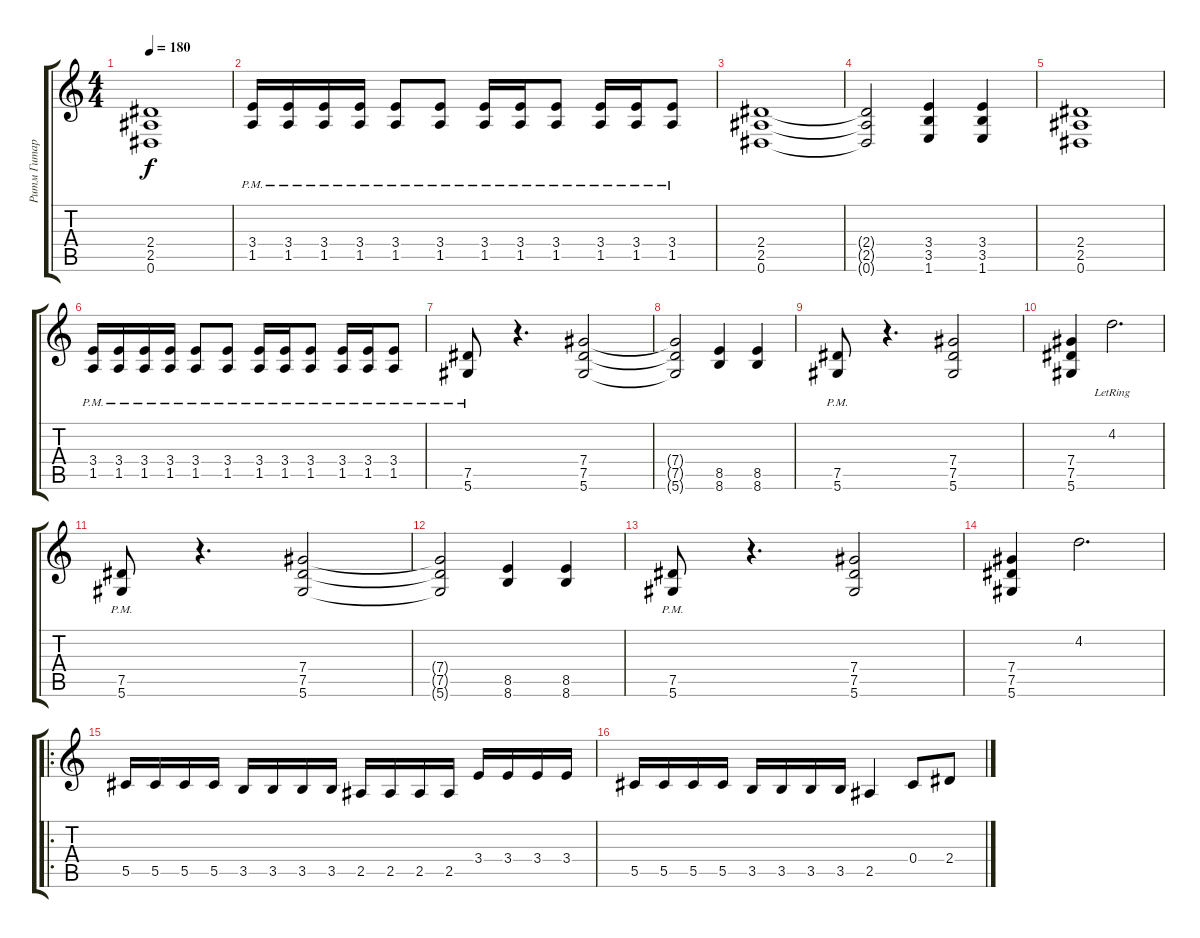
\track ("Ритм Гитара" "Ритм Гитар") {instrument distortionguitar}
\staff {score tabs}
\tuning (Eb4 Bb3 Gb3 Db3 Ab2 Eb2) {hide}
\ts (4 4)
\tempo 180
\clef g2
\ks c
(2.4 2.5 0.6).1{dy f} |
(3.4{pm} 1.5{pm}).16 (3.4{pm} 1.5{pm}).16 (3.4{pm} 1.5{pm}).16 (3.4{pm} 1.5{pm}).16 (3.4{pm} 1.5{pm}).8 (3.4{pm} 1.5{pm}).8 (3.4{pm} 1.5{pm}).16 (3.4{pm} 1.5{pm}).16 (3.4{pm} 1.5{pm}).8 (3.4{pm} 1.5{pm}).16 (3.4{pm} 1.5{pm}).16 (3.4{pm} 1.5{pm}).8 |
(2.4 2.5 0.6).1 |
(2.4{t} 2.5{t} 0.6{t}).2 (3.4 3.5 1.6).4 (3.4 3.5 1.6).4 |
(2.4 2.5 0.6).1 |
(3.4{pm} 1.5{pm}).16 (3.4{pm} 1.5{pm}).16 (3.4{pm} 1.5{pm}).16 (3.4{pm} 1.5{pm}).16 (3.4{pm} 1.5{pm}).8 (3.4{pm} 1.5{pm}).8 (3.4{pm} 1.5{pm}).16 (3.4{pm} 1.5{pm}).16 (3.4{pm} 1.5{pm}).8 (3.4{pm} 1.5{pm}).16 (3.4{pm} 1.5{pm}).16 (3.4{pm} 1.5{pm}).8 |
(7.5{pm} 5.6{pm}).8 r.4{d} (7.4 7.5 5.6).2 |
(7.4{t} 7.5{t} 5.6{t}).2 (8.5 8.6).4 (8.5 8.6).4 |
(7.5{pm} 5.6).8 r.4{d} (7.4 7.5 5.6).2 |
(7.4 7.5 5.6).4 4.2{lr}.2{d} |
(7.5{pm} 5.6{pm}).8 r.4{d} (7.4 7.5 5.6).2 |
(7.4{t} 7.5{t} 5.6{t}).2 (8.5 8.6).4 (8.5 8.6).4 |
(7.5{pm} 5.6).8 r.4{d} (7.4 7.5 5.6).2 |
(7.4 7.5 5.6).4 4.2.2{d} |
\ro
5.5.16 5.5.16 5.5.16 5.5.16 3.5.16 3.5.16 3.5.16 3.5.16 2.5.16 2.5.16 2.5.16 2.5.16 3.4.16 3.4.16 3.4.16 3.4.16 |
5.5.16 5.5.16 5.5.16 5.5.16 3.5.16 3.5.16 3.5.16 3.5.16 2.5.4 0.4.8 2.4.8
